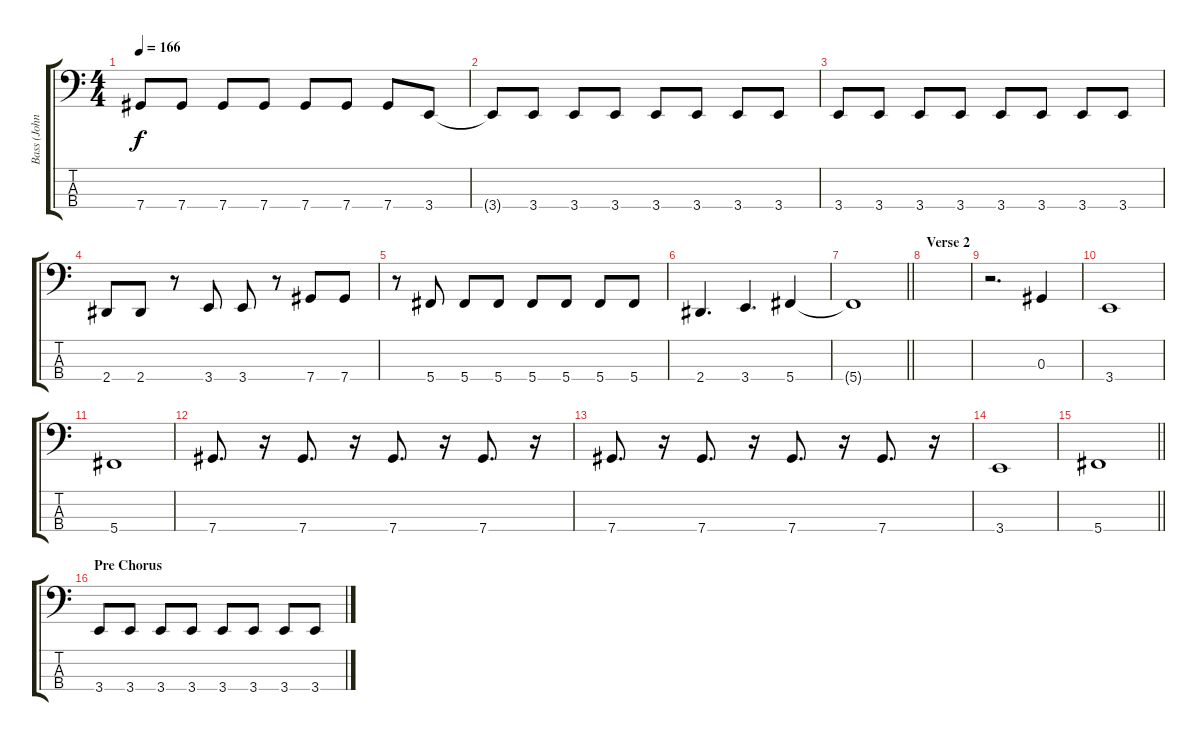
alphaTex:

\track ("Bass (John)" "Bass (John") {instrument electricbassfinger}
\staff {score tabs}
\tuning (Gb2 Db2 Ab1 Db1) {hide}
\ts (4 4)
\tempo 166
\clef f4
\ks c
7.4.8{dy f} 7.4.8 7.4.8 7.4.8 7.4.8 7.4.8 7.4.8 3.4.8 |
3.4{t}.8 3.4.8 3.4.8 3.4.8 3.4.8 3.4.8 3.4.8 3.4.8 |
3.4.8 3.4.8 3.4.8 3.4.8 3.4.8 3.4.8 3.4.8 3.4.8 |
2.4.8 2.4.8 r.8 3.4.8 3.4.8 r.8 7.4.8 7.4.8 |
r.8 5.4.8 5.4.8 5.4.8 5.4.8 5.4.8 5.4.8 5.4.8 |
2.4.4{d} 3.4.4{d} 5.4.4 |
\barLineRight lightlight
5.4{t}.1 |
\section ("" "Verse 2")
|
r.2{d} 0.3.4 |
3.4.1 |
5.4.1 |
7.4.8{d} r.16 7.4.8{d} r.16 7.4.8{d} r.16 7.4.8{d} r.16 |
7.4.8{d} r.16 7.4.8{d} r.16 7.4.8{d} r.16 7.4.8{d} r.16 |
3.4.1 |
\barLineRight lightlight
5.4.1 |
\section ("" "Pre Chorus")
3.4.8 3.4.8 3.4.8 3.4.8 3.4.8 3.4.8 3.4.8 3.4.8
